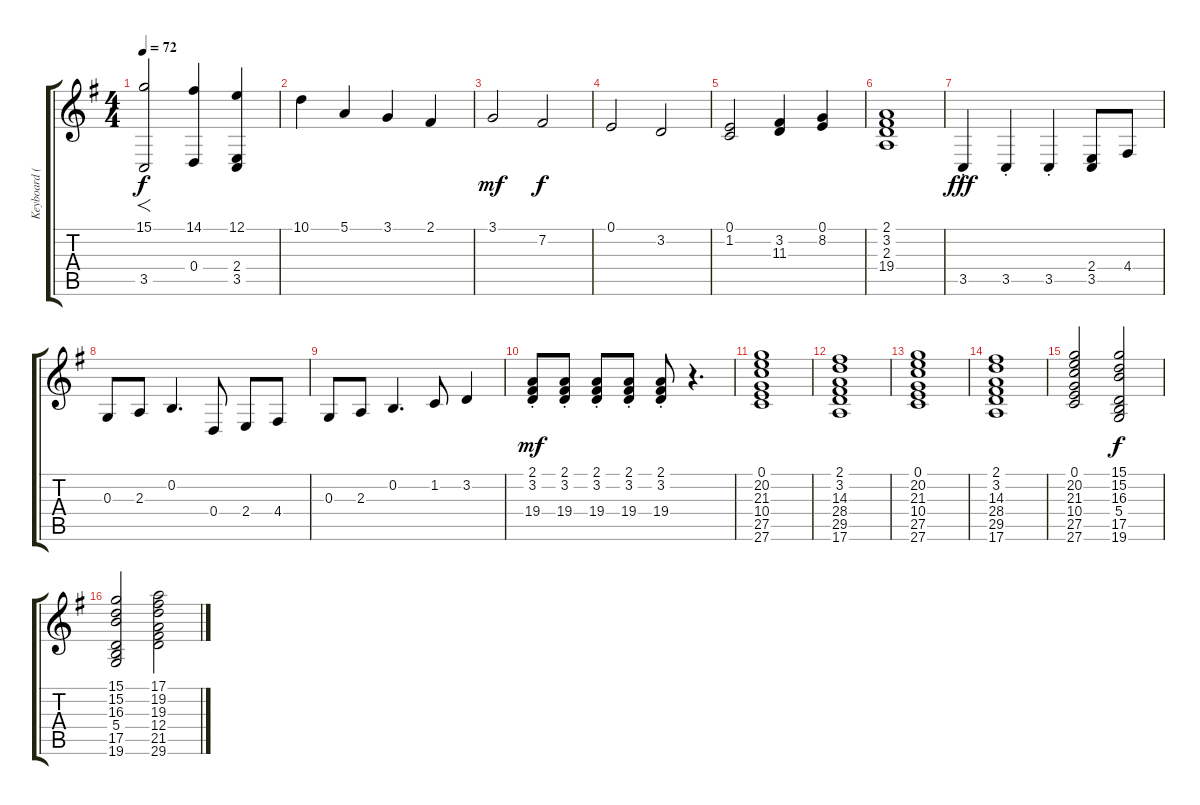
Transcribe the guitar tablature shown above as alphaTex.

\track ("Keyboard (Louis)" "Keyboard (") {instrument stringensemble1}
\staff {score tabs}
\tuning (E4 B3 G3 D3 A2 E2) {hide}
\ts (4 4)
\tempo 72
\clef g2
\ks g
(15.1 3.5).2{f dy f} (14.1 0.4).4 (12.1 2.4 3.5).4 |
10.1.4 5.1.4 3.1.4 2.1.4 |
3.1.2{dy mf} 7.2.2{dy f} |
0.1.2 3.2.2 |
(0.1 1.2).2 (3.2 11.3).4 (0.1 8.2).4 |
(2.1 3.2 2.3 19.4).1 |
3.5{st}.4{dy fff} 3.5{st}.4 3.5{st}.4 (2.4 3.5).8 4.4.8 |
0.3.8 2.3.8 0.2.4{d} 0.4.8 2.4.8 4.4.8 |
0.3.8 2.3.8 0.2.4{d} 1.2.8 3.2.4 |
(2.1{st} 3.2{st} 19.4{st}).8{dy mf} (2.1{st} 3.2{st} 19.4{st}).8 (2.1{st} 3.2{st} 19.4{st}).8 (2.1{st} 3.2{st} 19.4{st}).8 (2.1{st} 3.2{st} 19.4{st}).8 r.4{d} |
(0.1 20.2 21.3 10.4 27.5 27.6).1 |
(2.1 3.2 14.3 28.4 29.5 17.6).1 |
(0.1 20.2 21.3 10.4 27.5 27.6).1 |
(2.1 3.2 14.3 28.4 29.5 17.6).1 |
(0.1 20.2 21.3 10.4 27.5 27.6).2 (15.1 15.2 16.3 5.4 17.5 19.6).2{dy f} |
(15.1 15.2 16.3 5.4 17.5 19.6).2 (17.1 19.2 19.3 12.4 21.5 29.6).2
